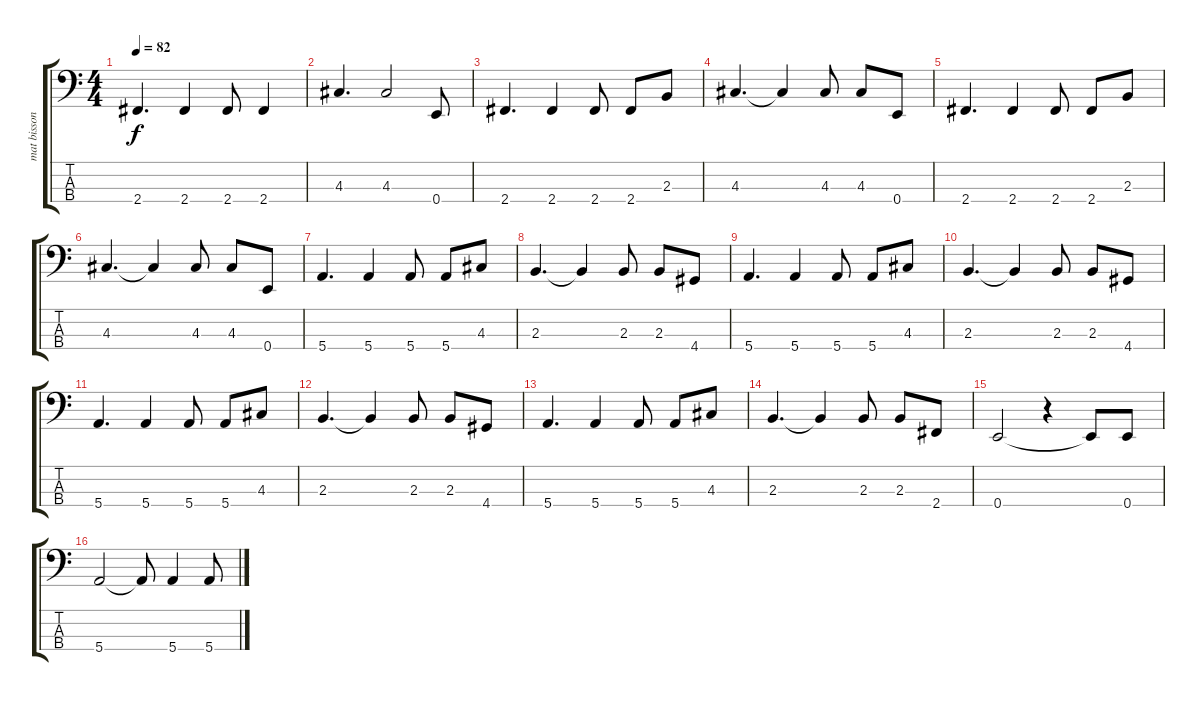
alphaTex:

\track ("mat bissonette" "mat bisson") {instrument electricbassfinger}
\staff {score tabs}
\tuning (G2 D2 A1 E1) {hide}
\ts (4 4)
\tempo 82
\clef f4
\ks c
2.4.4{d dy f} 2.4.4 2.4.8 2.4.4 |
4.3.4{d} 4.3.2 0.4.8 |
2.4.4{d} 2.4.4 2.4.8 2.4.8 2.3.8 |
4.3.4{d} 4.3{t}.4 4.3.8 4.3.8 0.4.8 |
2.4.4{d} 2.4.4 2.4.8 2.4.8 2.3.8 |
4.3.4{d} 4.3{t}.4 4.3.8 4.3.8 0.4.8 |
5.4.4{d} 5.4.4 5.4.8 5.4.8 4.3.8 |
2.3.4{d} 2.3{t}.4 2.3.8 2.3.8 4.4.8 |
5.4.4{d} 5.4.4 5.4.8 5.4.8 4.3.8 |
2.3.4{d} 2.3{t}.4 2.3.8 2.3.8 4.4.8 |
5.4.4{d} 5.4.4 5.4.8 5.4.8 4.3.8 |
2.3.4{d} 2.3{t}.4 2.3.8 2.3.8 4.4.8 |
5.4.4{d} 5.4.4 5.4.8 5.4.8 4.3.8 |
2.3.4{d} 2.3{t}.4 2.3.8 2.3.8 2.4.8 |
0.4.2 r.4 0.4{t}.8 0.4.8 |
5.4.2 5.4{t}.8 5.4.4 5.4.8
